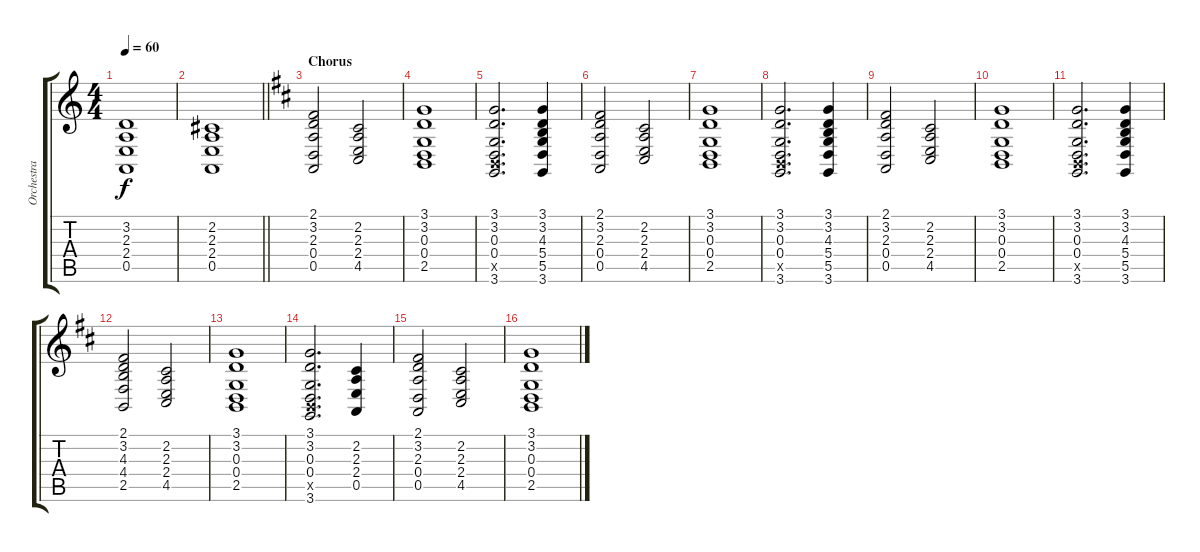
\track ("Orchestra" "Orchestra") {instrument stringensemble1}
\staff {score tabs}
\tuning (E4 B3 G3 D3 A2 E2) {hide}
\ts (4 4)
\tempo 60
\clef g2
\ks c
(3.2 2.3 2.4 0.5).1{dy f} |
\barLineRight lightlight
(2.2 2.3 2.4 0.5).1 |
\section ("" "Chorus")
\ks d
(2.1 3.2 2.3 0.4 0.5).2 (2.2 2.3 2.4 4.5).2 |
(3.1 3.2 0.3 0.4 2.5).1 |
(3.1 3.2 0.3 0.4 2.5{x} 3.6).2{d} (3.1 3.2 4.3 5.4 5.5 3.6).4 |
(2.1 3.2 2.3 0.4 0.5).2 (2.2 2.3 2.4 4.5).2 |
(3.1 3.2 0.3 0.4 2.5).1 |
(3.1 3.2 0.3 0.4 2.5{x} 3.6).2{d} (3.1 3.2 4.3 5.4 5.5 3.6).4 |
(2.1 3.2 2.3 0.4 0.5).2 (2.2 2.3 2.4 4.5).2 |
(3.1 3.2 0.3 0.4 2.5).1 |
(3.1 3.2 0.3 0.4 2.5{x} 3.6).2{d} (3.1 3.2 4.3 5.4 5.5 3.6).4 |
(2.1 3.2 4.3 4.4 2.5).2 (2.2 2.3 2.4 4.5).2 |
(3.1 3.2 0.3 0.4 2.5).1 |
(3.1 3.2 0.3 0.4 2.5{x} 3.6).2{d} (2.2 2.3 2.4 0.5).4 |
(2.1 3.2 2.3 0.4 0.5).2 (2.2 2.3 2.4 4.5).2 |
(3.1 3.2 0.3 0.4 2.5).1
